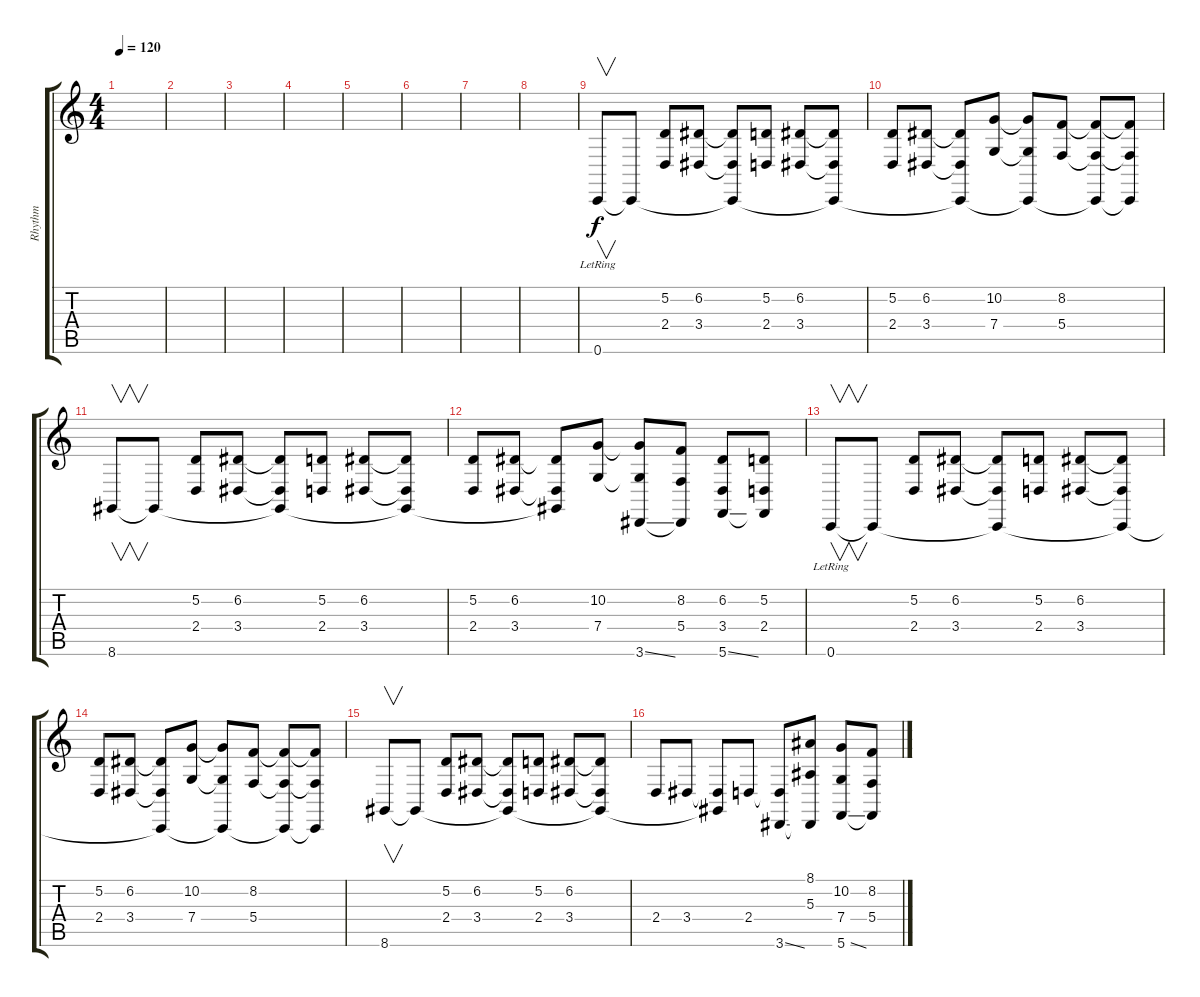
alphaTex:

\track ("Rhythm" "Rhythm") {instrument stringensemble1}
\staff {score tabs}
\tuning (D4 A3 F3 C3 G2 C2) {hide}
\ts (4 4)
\tempo 120
\clef g2
\ks c
|
|
|
|
|
|
|
|
0.6{lr}.8{v} 0.6{t}.8 (5.2 2.4).8 (6.2 3.4).8 (6.2{t} 3.4{t} 0.6{t}).8 (5.2 2.4).8 (6.2 3.4).8 (6.2{t} 3.4{t} 0.6{t}).8 |
(5.2 2.4).8 (6.2 3.4).8 (6.2{t} 3.4{t} 0.6{t}).8 (10.2 7.4).8 (10.2{t} 7.4{t} 0.6{t}).8 (8.2 5.4).8 (8.2{t} 5.4{t} 0.6{t}).8 (8.2{t} 5.4{t} 0.6{t}).8 |
8.6.8{v} 8.6{t}.8 (5.2 2.4).8 (6.2 3.4).8 (6.2{t} 3.4{t} 8.6{t}).8 (5.2 2.4).8 (6.2 3.4).8 (6.2{t} 3.4{t} 8.6{t}).8 |
(5.2 2.4).8 (6.2 3.4).8 (6.2{t} 3.4{t} 8.6{t}).8 (10.2 7.4).8 (10.2{t} 7.4{t} 3.6{ss}).8 (8.2 5.4 3.6{t}).8 (6.2 3.4 5.6{ss}).8 (5.2 2.4 5.6{t}).8 |
0.6{lr}.8{v} 0.6{t}.8 (5.2 2.4).8 (6.2 3.4).8 (6.2{t} 3.4{t} 0.6{t}).8 (5.2 2.4).8 (6.2 3.4).8 (6.2{t} 3.4{t} 0.6{t}).8 |
(5.2 2.4).8 (6.2 3.4).8 (6.2{t} 3.4{t} 0.6{t}).8 (10.2 7.4).8 (10.2{t} 7.4{t} 0.6{t}).8 (8.2 5.4).8 (8.2{t} 5.4{t} 0.6{t}).8 (8.2{t} 5.4{t} 0.6{t}).8 |
8.6.8{v} 8.6{t}.8 (5.2 2.4).8 (6.2 3.4).8 (6.2{t} 3.4{t} 8.6{t}).8 (5.2 2.4).8 (6.2 3.4).8 (6.2{t} 3.4{t} 8.6{t}).8 |
2.4.8 3.4.8 (3.4{t} 8.6{t}).8 2.4.8 (2.4{t} 3.6{ss}).8 (8.1 5.3 3.6{t}).8 (10.2 7.4 5.6{ss}).8 (8.2 5.4 5.6{t}).8
